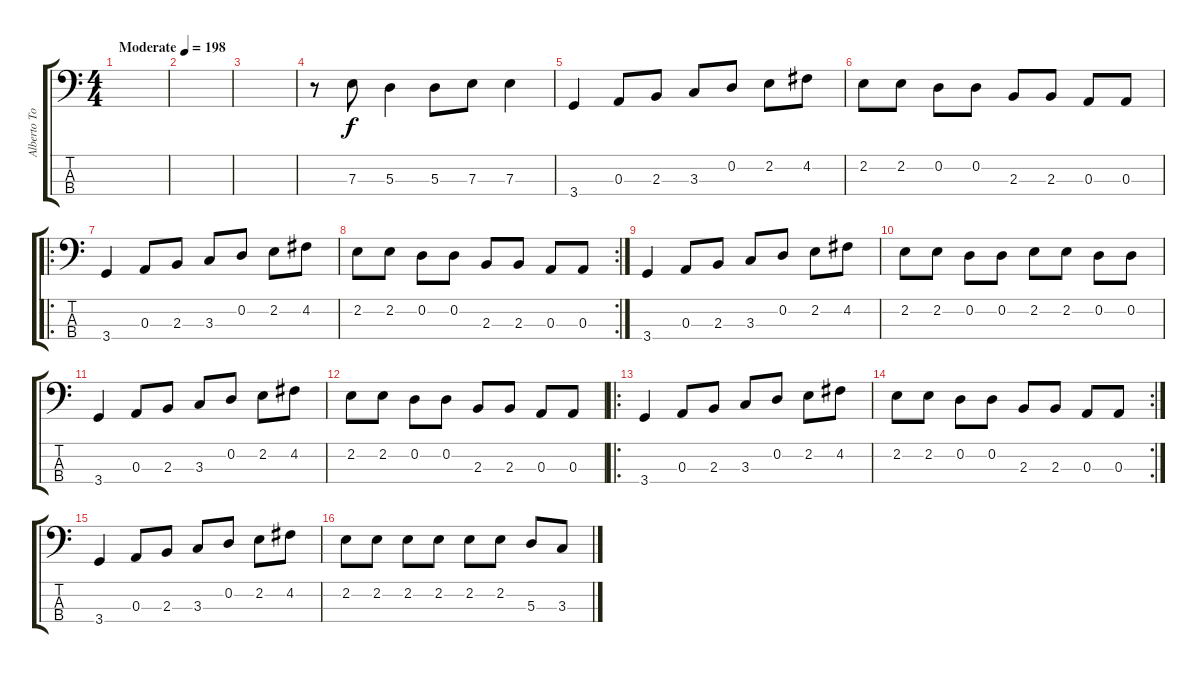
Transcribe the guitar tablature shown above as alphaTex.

\track ("Alberto Torrado - Bajo" "Alberto To") {instrument electricbasspick}
\staff {score tabs}
\tuning (G2 D2 A1 E1) {hide}
\ts (4 4)
\tempo (198 "Moderate")
\clef f4
\ks c
|
|
|
r.8 7.3.8 5.3.4 5.3.8 7.3.8 7.3.4 |
3.4.4 0.3.8 2.3.8 3.3.8 0.2.8 2.2.8 4.2.8 |
2.2.8 2.2.8 0.2.8 0.2.8 2.3.8 2.3.8 0.3.8 0.3.8 |
\ro
3.4.4 0.3.8 2.3.8 3.3.8 0.2.8 2.2.8 4.2.8 |
\rc 2
2.2.8 2.2.8 0.2.8 0.2.8 2.3.8 2.3.8 0.3.8 0.3.8 |
3.4.4 0.3.8 2.3.8 3.3.8 0.2.8 2.2.8 4.2.8 |
2.2.8 2.2.8 0.2.8 0.2.8 2.2.8 2.2.8 0.2.8 0.2.8 |
3.4.4 0.3.8 2.3.8 3.3.8 0.2.8 2.2.8 4.2.8 |
2.2.8 2.2.8 0.2.8 0.2.8 2.3.8 2.3.8 0.3.8 0.3.8 |
\ro
3.4.4 0.3.8 2.3.8 3.3.8 0.2.8 2.2.8 4.2.8 |
\rc 2
2.2.8 2.2.8 0.2.8 0.2.8 2.3.8 2.3.8 0.3.8 0.3.8 |
3.4.4 0.3.8 2.3.8 3.3.8 0.2.8 2.2.8 4.2.8 |
2.2.8 2.2.8 2.2.8 2.2.8 2.2.8 2.2.8 5.3.8 3.3.8
